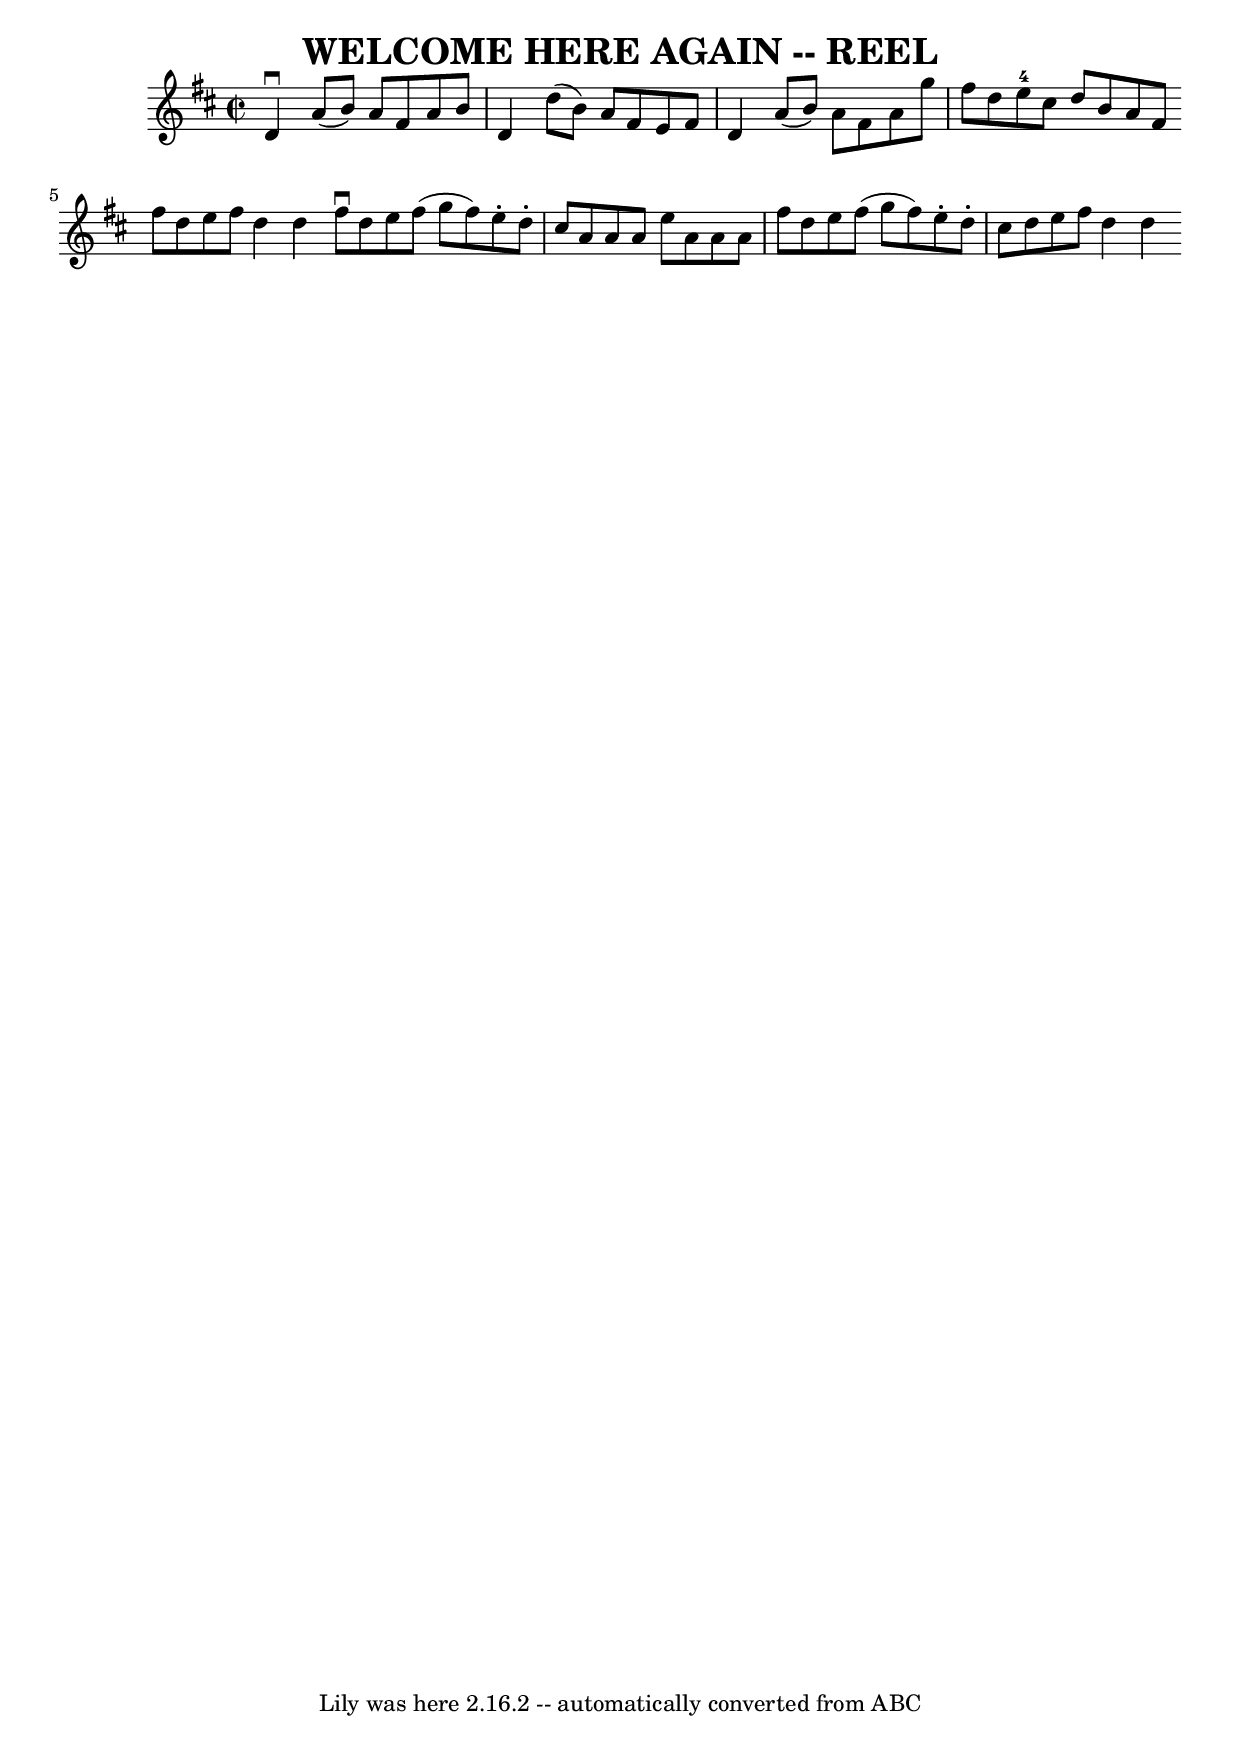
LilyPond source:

\version "2.16.2"
\include "Mammoth.ily"
\header {
  %% book = "Ryan's Mammoth Collection of Fiddle Tunes"
  crossRefNumber = "1"
  footnotes = ""
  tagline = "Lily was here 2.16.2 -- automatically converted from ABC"
  title = "WELCOME HERE AGAIN -- REEL"

}
voicedefault =  {


  \override Staff.TimeSignature #'style = #'C
  \time 2/2 
  \key d \major
  d'4^\downbow a'8 (b'8) a'8 fis'8       a'8 b'8     |
  d'4 d''8 (b'8) a'8 fis'8 e'8 fis'8  |
  d'4 a'8 (b'8) a'8 fis'8 a'8 g''8    |
   |
  fis''8 d''8 e''8-4 cis''8 d''8 b'8 a'8       fis'8    \bar ":|" fis''8 d''8 e''8 fis''8 d''4 d''4      |
  \bar "|:" fis''8^\downbow d''8 e''8 fis''8 (g''8       fis''8) e''8-. d''8-.    |
  cis''8 a'8 a'8 a'8 e''8    a'8 a'8 a'8     |
  fis''8 d''8 e''8 fis''8 (g''8       fis''8) e''8-. d''8-.    |
  cis''8 d''8 e''8 fis''8       d''4 d''4    \bar ": |"   

}

\score{
  <<

    \context Staff="default"
    {
      \voicedefault 
      
    }

  >>
  \layout {
    
  }
  \midi {
  }

}
